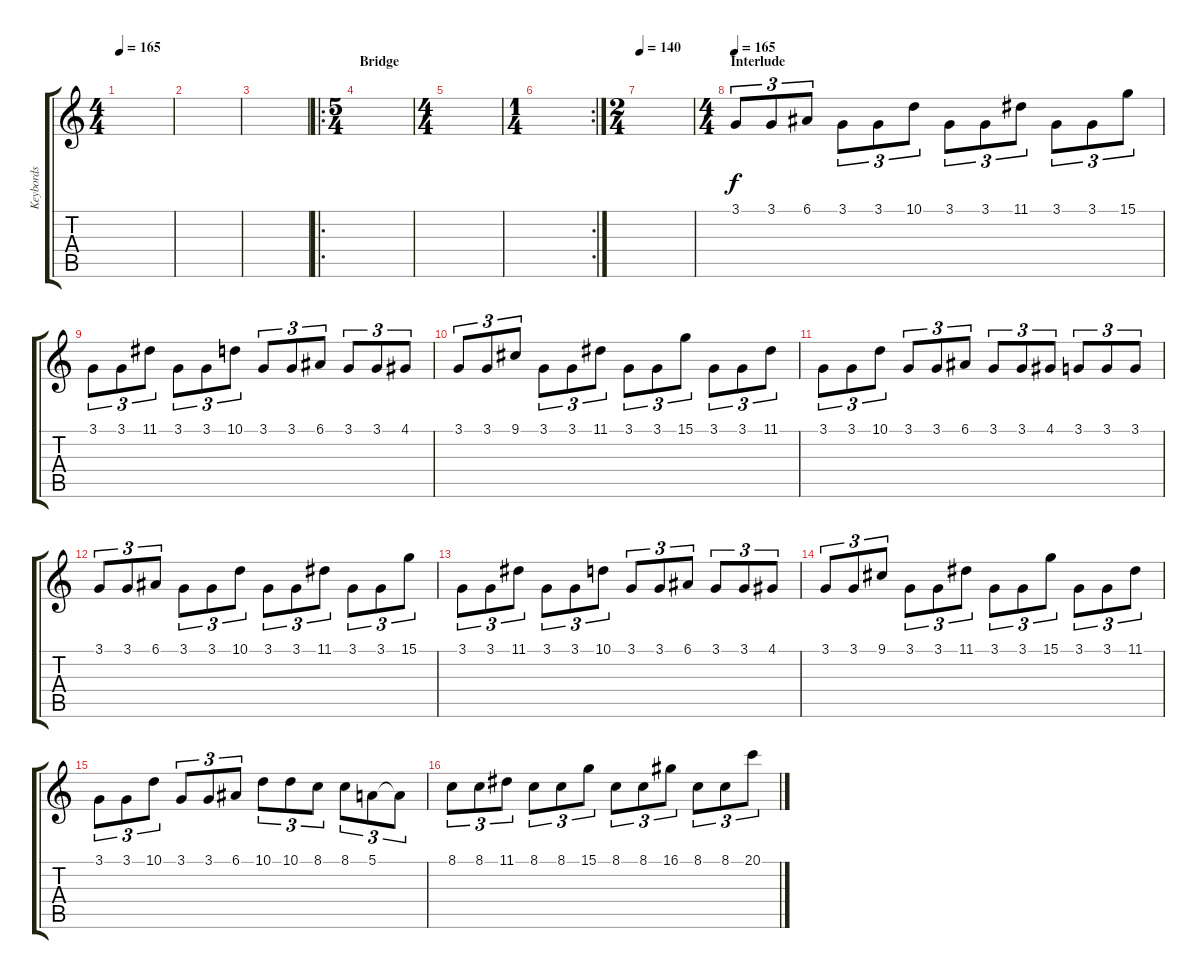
\track ("Keybords" "Keybords") {instrument musicbox}
\staff {score tabs}
\tuning (E4 B3 G3 D3 A2 E2) {hide}
\ts (4 4)
\tempo 165
\clef g2
\ks c
|
|
|
\ro
\ts (5 4)
\section ("" "Bridge")
|
\ts (4 4)
|
\rc 2
\ts (1 4)
|
\ts (2 4)
\tempo 140
|
\ts (4 4)
\section ("" "Interlude")
\tempo 165
3.1.8{tu (3 2)} 3.1.8{tu (3 2)} 6.1.8{tu (3 2)} 3.1.8{tu (3 2)} 3.1.8{tu (3 2)} 10.1.8{tu (3 2)} 3.1.8{tu (3 2)} 3.1.8{tu (3 2)} 11.1.8{tu (3 2)} 3.1.8{tu (3 2)} 3.1.8{tu (3 2)} 15.1.8{tu (3 2)} |
3.1.8{tu (3 2)} 3.1.8{tu (3 2)} 11.1.8{tu (3 2)} 3.1.8{tu (3 2)} 3.1.8{tu (3 2)} 10.1.8{tu (3 2)} 3.1.8{tu (3 2)} 3.1.8{tu (3 2)} 6.1.8{tu (3 2)} 3.1.8{tu (3 2)} 3.1.8{tu (3 2)} 4.1.8{tu (3 2)} |
3.1.8{tu (3 2)} 3.1.8{tu (3 2)} 9.1.8{tu (3 2)} 3.1.8{tu (3 2)} 3.1.8{tu (3 2)} 11.1.8{tu (3 2)} 3.1.8{tu (3 2)} 3.1.8{tu (3 2)} 15.1.8{tu (3 2)} 3.1.8{tu (3 2)} 3.1.8{tu (3 2)} 11.1.8{tu (3 2)} |
3.1.8{tu (3 2)} 3.1.8{tu (3 2)} 10.1.8{tu (3 2)} 3.1.8{tu (3 2)} 3.1.8{tu (3 2)} 6.1.8{tu (3 2)} 3.1.8{tu (3 2)} 3.1.8{tu (3 2)} 4.1.8{tu (3 2)} 3.1.8{tu (3 2)} 3.1.8{tu (3 2)} 3.1.8{tu (3 2)} |
3.1.8{tu (3 2)} 3.1.8{tu (3 2)} 6.1.8{tu (3 2)} 3.1.8{tu (3 2)} 3.1.8{tu (3 2)} 10.1.8{tu (3 2)} 3.1.8{tu (3 2)} 3.1.8{tu (3 2)} 11.1.8{tu (3 2)} 3.1.8{tu (3 2)} 3.1.8{tu (3 2)} 15.1.8{tu (3 2)} |
3.1.8{tu (3 2)} 3.1.8{tu (3 2)} 11.1.8{tu (3 2)} 3.1.8{tu (3 2)} 3.1.8{tu (3 2)} 10.1.8{tu (3 2)} 3.1.8{tu (3 2)} 3.1.8{tu (3 2)} 6.1.8{tu (3 2)} 3.1.8{tu (3 2)} 3.1.8{tu (3 2)} 4.1.8{tu (3 2)} |
3.1.8{tu (3 2)} 3.1.8{tu (3 2)} 9.1.8{tu (3 2)} 3.1.8{tu (3 2)} 3.1.8{tu (3 2)} 11.1.8{tu (3 2)} 3.1.8{tu (3 2)} 3.1.8{tu (3 2)} 15.1.8{tu (3 2)} 3.1.8{tu (3 2)} 3.1.8{tu (3 2)} 11.1.8{tu (3 2)} |
3.1.8{tu (3 2)} 3.1.8{tu (3 2)} 10.1.8{tu (3 2)} 3.1.8{tu (3 2)} 3.1.8{tu (3 2)} 6.1.8{tu (3 2)} 10.1.8{tu (3 2)} 10.1.8{tu (3 2)} 8.1.8{tu (3 2)} 8.1.8{tu (3 2)} 5.1.8{tu (3 2)} 5.1{t}.8{tu (3 2)} |
8.1.8{tu (3 2)} 8.1.8{tu (3 2)} 11.1.8{tu (3 2)} 8.1.8{tu (3 2)} 8.1.8{tu (3 2)} 15.1.8{tu (3 2)} 8.1.8{tu (3 2)} 8.1.8{tu (3 2)} 16.1.8{tu (3 2)} 8.1.8{tu (3 2)} 8.1.8{tu (3 2)} 20.1.8{tu (3 2)}
